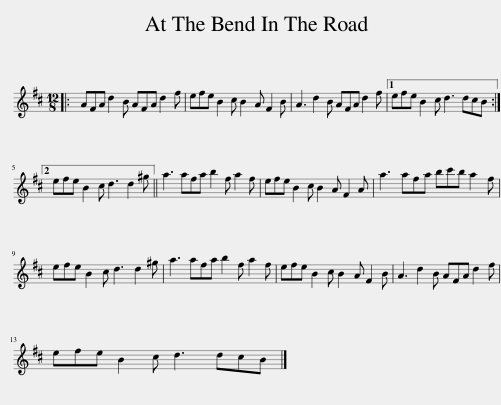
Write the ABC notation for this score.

X:1
L:1/8
M:12/8
I:linebreak $
K:D
V:1 treble
V:1
|: AFA d2 B AFA d2 f | efe B2 c B2 A F2 B | A3 d2 B AFA d2 f |1 efe B2 c d3 dcB :|2$ efe B2 c d3 d2 ^g || %5
 a3 afa b2 f a2 f | efe B2 c B2 A F2 A | a3 afa bc'b a2 f |$ efe B2 c d3 d2 ^g | a3 afa b2 f a2 f | %10
 efe B2 c B2 A F2 B | A3 d2 B AFA d2 f |$ efe B2 c d3 dcB |] %13
